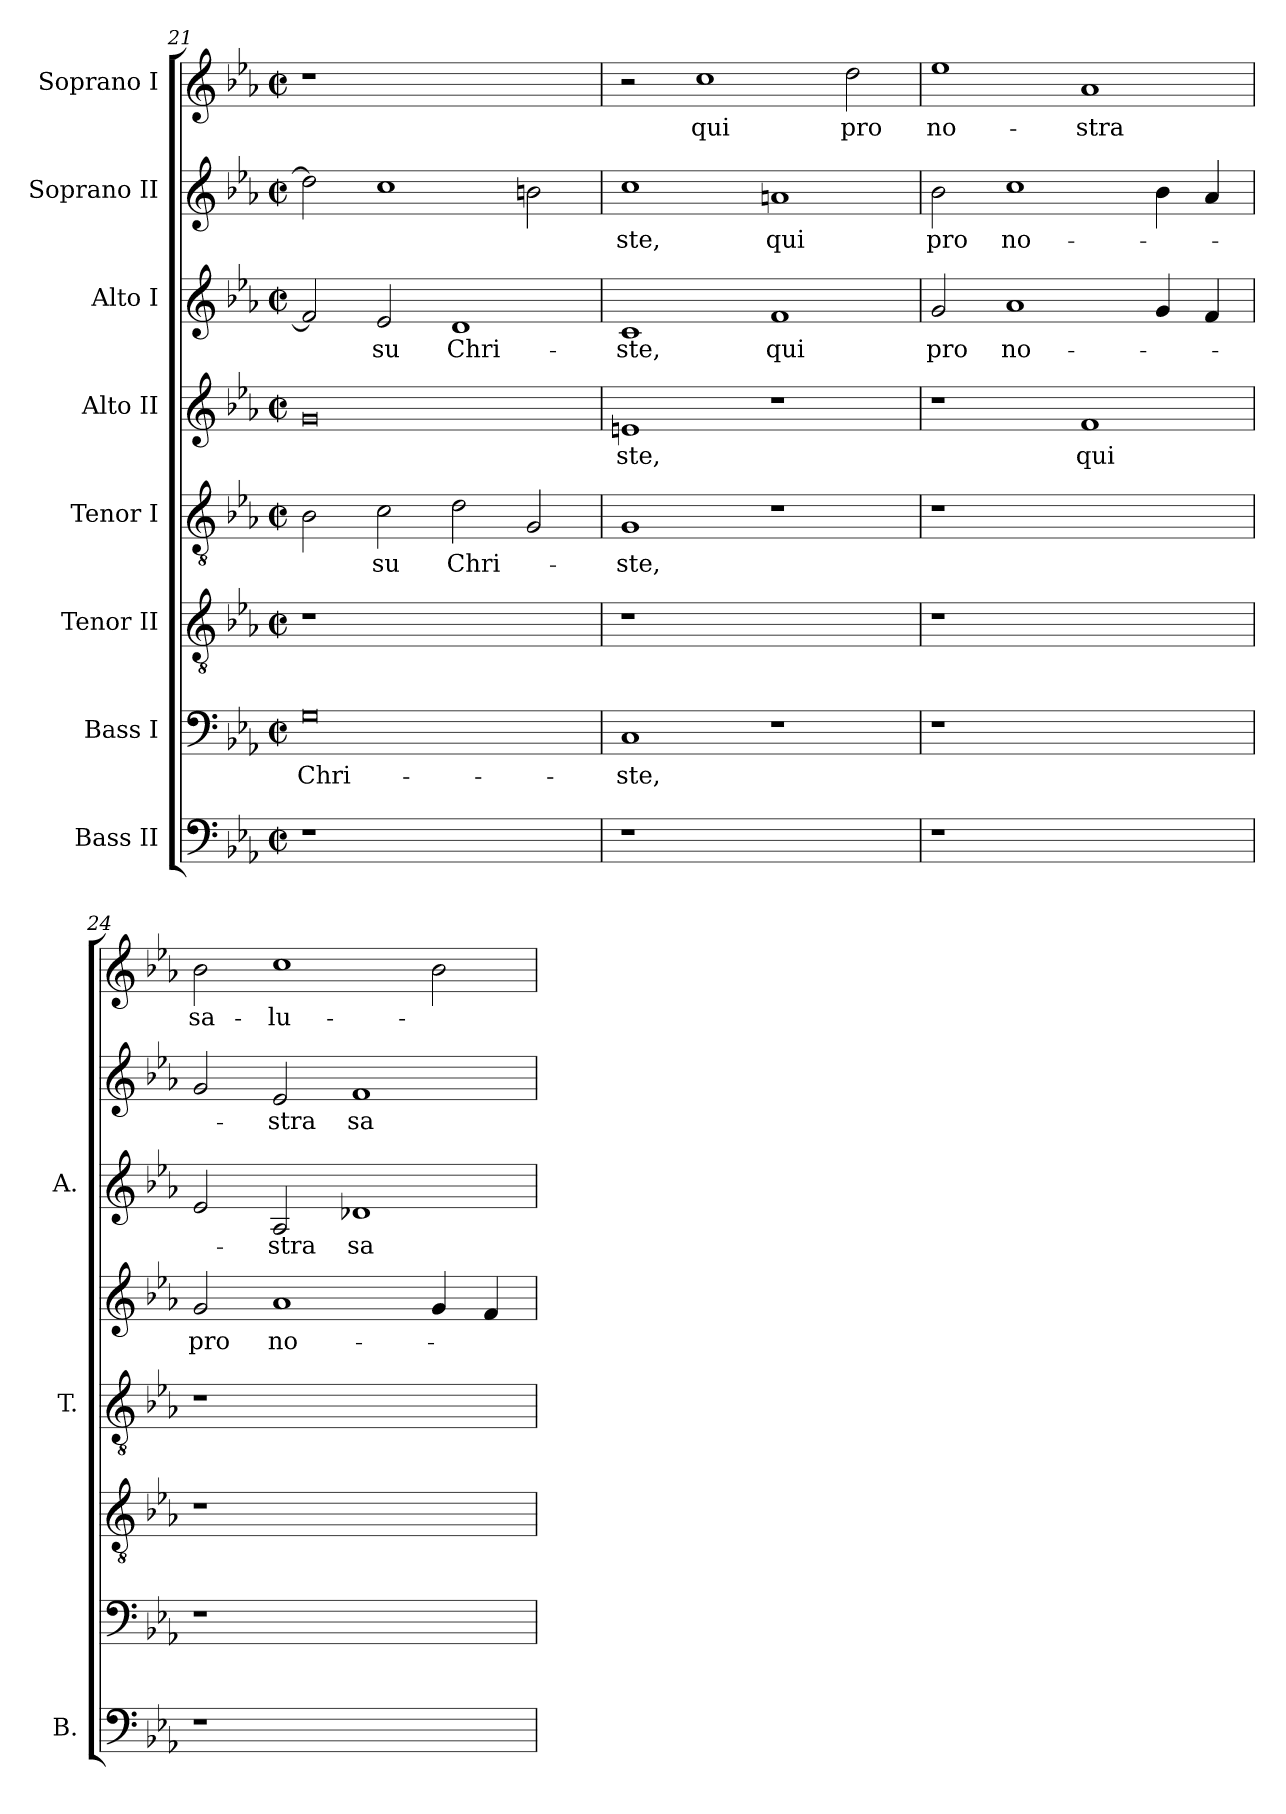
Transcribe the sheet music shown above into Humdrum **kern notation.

**kern	**kern	**text	**kern	**kern	**text	**kern	**text	**kern	**text	**kern	**text	**kern	**text
*part8	*part7	*part7	*part6	*part5	*part5	*part4	*part4	*part3	*part3	*part2	*part2	*part1	*part1
*staff8	*staff7	*staff7	*staff6	*staff5	*staff5	*staff4	*staff4	*staff3	*staff3	*staff2	*staff2	*staff1	*staff1
*I"Bass II	*I"Bass I	*	*I"Tenor II	*I"Tenor I	*	*I"Alto II	*	*I"Alto I	*	*I"Soprano II	*	*I"Soprano I	*
*I'B.	*	*	*	*I'T.	*	*	*	*I'A.	*	*	*	*	*
!!LO:PB:g=z
*clefF4	*clefF4	*	*clefGv2	*clefGv2	*	*clefG2	*	*clefG2	*	*clefG2	*	*clefG2	*
*	*	*	*ITrd7c12	*ITrd7c12	*	*ITrd7c12	*	*ITrd7c12	*	*	*	*	*
*k[b-e-a-]	*k[b-e-a-]	*	*k[b-e-a-]	*k[b-e-a-]	*	*k[b-e-a-]	*	*k[b-e-a-]	*	*k[b-e-a-]	*	*k[b-e-a-]	*
*E-:	*E-:	*	*E-:	*E-:	*	*E-:	*	*E-:	*	*E-:	*	*E-:	*
*M2/2	*M2/2	*	*M2/2	*M2/2	*	*M2/2	*	*M2/2	*	*M2/2	*	*M2/2	*
*met(c|)	*met(c|)	*	*met(c|)	*met(c|)	*	*met(c|)	*	*met(c|)	*	*met(c|)	*	*met(c|)	*
=21	=21	=21	=21	=21	=21	=21	=21	=21	=21	=21	=21	=21	=21
!LO:N:vis=1	!	!LO:LY:b	!LO:N:vis=1	!	!	!	!	!	!	!	!	!LO:N:vis=1	!
1r	0G	Chri-	1r	2BB-\	.	0G	.	2F/]	.	2dd\]	.	1r	.
!	!	!	!	!	!LO:LY:b	!	!	!	!LO:LY:b	!	!	!	!
.	.	.	.	2C\	-su	.	.	2E-/	-su	1cc	.	.	.
!	!	!	!	!	!LO:LY:b	!	!	!	!LO:LY:b	!	!	!	!
1ryy	.	.	1ryy	2D\	Chri-	.	.	1D	Chri-	.	.	1ryy	.
.	.	.	.	2GG/	.	.	.	.	.	2bn\	.	.	.
=22	=22	=22	=22	=22	=22	=22	=22	=22	=22	=22	=22	=22	=22
!LO:N:vis=1	!	!LO:LY:b	!LO:N:vis=1	!	!LO:LY:b	!	!LO:LY:b	!	!LO:LY:b	!	!LO:LY:b	!	!
1r	1C	-ste,	1r	1GG	-ste,	1En	-ste,	1C	-ste,	1cc	-ste,	2r	.
!	!	!	!	!	!	!	!	!	!	!	!	!	!LO:LY:b
.	.	.	.	.	.	.	.	.	.	.	.	1cc	qui
!	!	!	!	!	!	!	!	!	!LO:LY:b	!	!LO:LY:b	!	!
1ryy	1r	.	1ryy	1r	.	1r	.	1F	qui	1an	qui	.	.
!	!	!	!	!	!	!	!	!	!	!	!	!	!LO:LY:b
.	.	.	.	.	.	.	.	.	.	.	.	2dd\	pro
=23	=23	=23	=23	=23	=23	=23	=23	=23	=23	=23	=23	=23	=23
!LO:N:vis=1	!LO:N:vis=1	!	!LO:N:vis=1	!LO:N:vis=1	!	!	!	!	!LO:LY:b	!	!LO:LY:b	!	!LO:LY:b
1r	1r	.	1r	1r	.	1r	.	2G/	pro	2b-\	pro	1ee-	no-
!	!	!	!	!	!	!	!	!	!LO:LY:b	!	!LO:LY:b	!	!
.	.	.	.	.	.	.	.	1A-	no-	1cc	no-	.	.
!	!	!	!	!	!	!	!LO:LY:b	!	!	!	!	!	!LO:LY:b
1ryy	1ryy	.	1ryy	1ryy	.	1F	qui	.	.	.	.	1a-	-stra
.	.	.	.	.	.	.	.	4G/	.	4b-\	.	.	.
.	.	.	.	.	.	.	.	4F/	.	4a-/	.	.	.
=24	=24	=24	=24	=24	=24	=24	=24	=24	=24	=24	=24	=24	=24
!LO:N:vis=1	!LO:N:vis=1	!	!LO:N:vis=1	!LO:N:vis=1	!	!	!LO:LY:b	!	!	!	!	!	!LO:LY:b
1r	1r	.	1r	1r	.	2G/	pro	2E-/	.	2g/	.	2b-\	sa-
!	!	!	!	!	!	!	!LO:LY:b	!	!LO:LY:b	!	!LO:LY:b	!	!LO:LY:b
.	.	.	.	.	.	1A-	no-	2AA-/	-stra	2e-/	-stra	1cc	-lu-
!	!	!	!	!	!	!	!	!	!LO:LY:b	!	!LO:LY:b	!	!
1ryy	1ryy	.	1ryy	1ryy	.	.	.	1D-X	sa-	1f	sa-	.	.
.	.	.	.	.	.	4G/	.	.	.	.	.	2b-\	.
.	.	.	.	.	.	4F/	.	.	.	.	.	.	.
=	=	=	=	=	=	=	=	=	=	=	=	=	=
*-	*-	*-	*-	*-	*-	*-	*-	*-	*-	*-	*-	*-	*-
